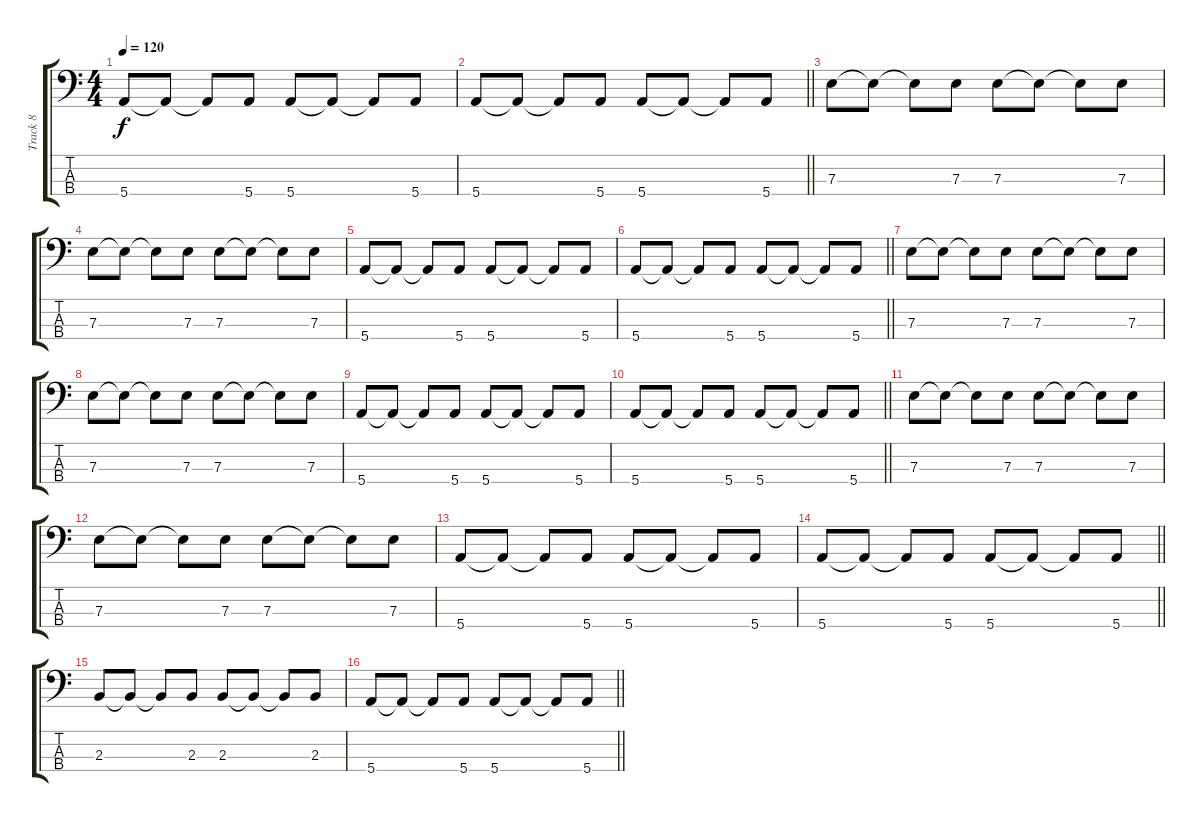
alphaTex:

\track ("Track 8" "Track 8") {instrument electricbassfinger}
\staff {score tabs}
\tuning (G2 D2 A1 E1) {hide}
\ts (4 4)
\tempo 120
\clef f4
\ks c
5.4.8{dy f} 5.4{t}.8 5.4{t}.8 5.4.8 5.4.8 5.4{t}.8 5.4{t}.8 5.4.8 |
\barLineRight lightlight
5.4.8 5.4{t}.8 5.4{t}.8 5.4.8 5.4.8 5.4{t}.8 5.4{t}.8 5.4.8 |
7.3.8 7.3{t}.8 7.3{t}.8 7.3.8 7.3.8 7.3{t}.8 7.3{t}.8 7.3.8 |
7.3.8 7.3{t}.8 7.3{t}.8 7.3.8 7.3.8 7.3{t}.8 7.3{t}.8 7.3.8 |
5.4.8 5.4{t}.8 5.4{t}.8 5.4.8 5.4.8 5.4{t}.8 5.4{t}.8 5.4.8 |
\barLineRight lightlight
5.4.8 5.4{t}.8 5.4{t}.8 5.4.8 5.4.8 5.4{t}.8 5.4{t}.8 5.4.8 |
7.3.8 7.3{t}.8 7.3{t}.8 7.3.8 7.3.8 7.3{t}.8 7.3{t}.8 7.3.8 |
7.3.8 7.3{t}.8 7.3{t}.8 7.3.8 7.3.8 7.3{t}.8 7.3{t}.8 7.3.8 |
5.4.8 5.4{t}.8 5.4{t}.8 5.4.8 5.4.8 5.4{t}.8 5.4{t}.8 5.4.8 |
\barLineRight lightlight
5.4.8 5.4{t}.8 5.4{t}.8 5.4.8 5.4.8 5.4{t}.8 5.4{t}.8 5.4.8 |
7.3.8 7.3{t}.8 7.3{t}.8 7.3.8 7.3.8 7.3{t}.8 7.3{t}.8 7.3.8 |
7.3.8 7.3{t}.8 7.3{t}.8 7.3.8 7.3.8 7.3{t}.8 7.3{t}.8 7.3.8 |
5.4.8 5.4{t}.8 5.4{t}.8 5.4.8 5.4.8 5.4{t}.8 5.4{t}.8 5.4.8 |
\barLineRight lightlight
5.4.8 5.4{t}.8 5.4{t}.8 5.4.8 5.4.8 5.4{t}.8 5.4{t}.8 5.4.8 |
2.3.8 2.3{t}.8 2.3{t}.8 2.3.8 2.3.8 2.3{t}.8 2.3{t}.8 2.3.8 |
\barLineRight lightlight
5.4.8 5.4{t}.8 5.4{t}.8 5.4.8 5.4.8 5.4{t}.8 5.4{t}.8 5.4.8
